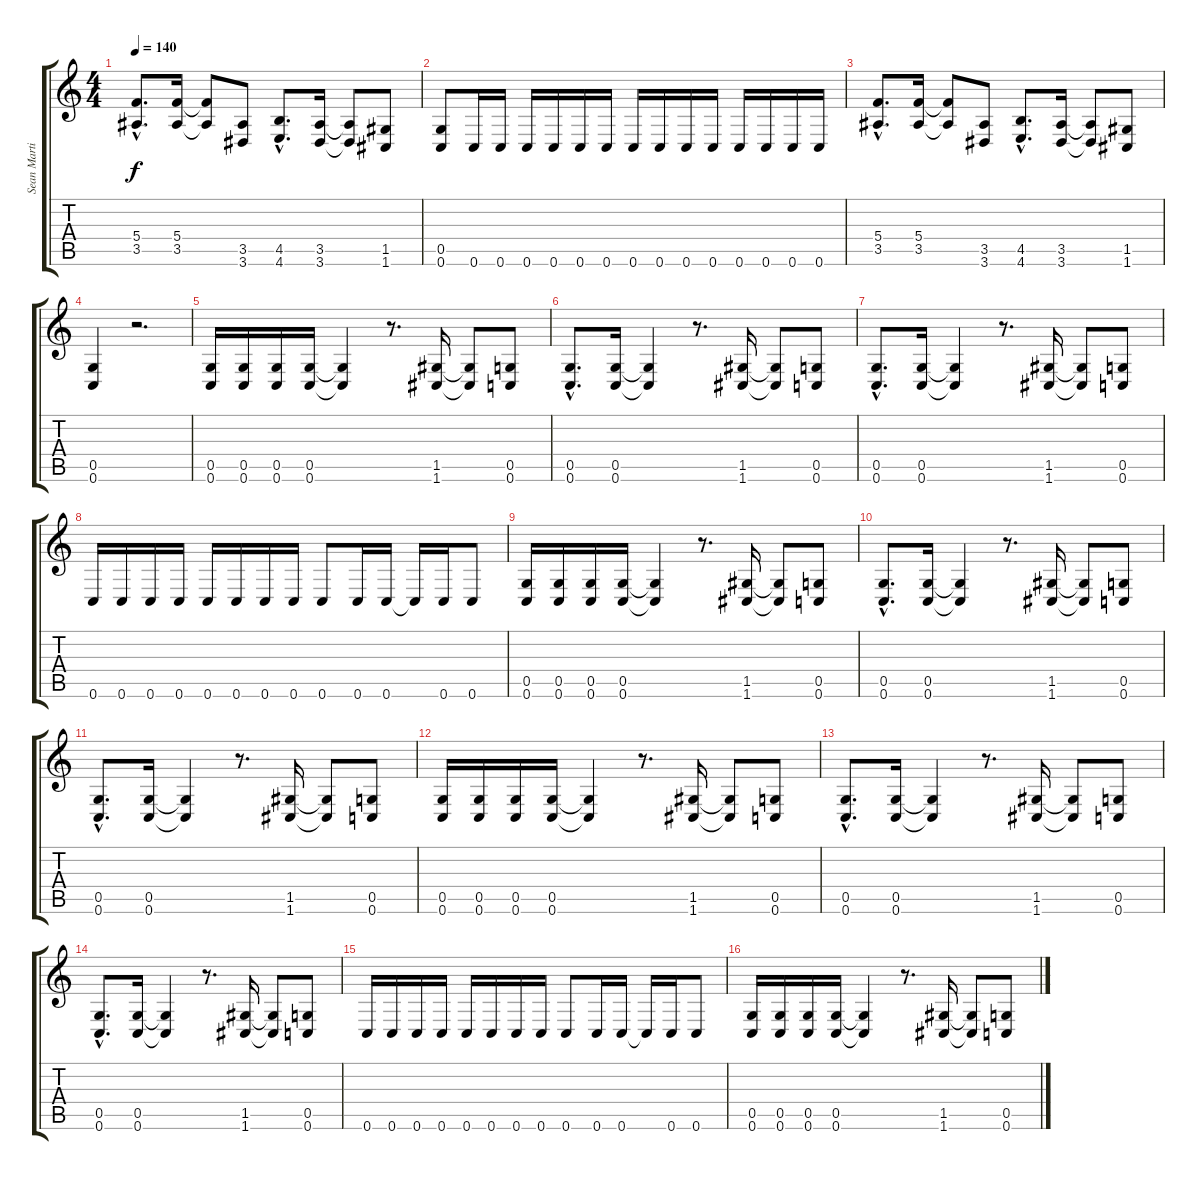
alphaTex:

\track ("Sean Martin" "Sean Marti") {instrument distortionguitar}
\staff {score tabs}
\tuning (D4 A3 F3 C3 G2 C2) {hide}
\ts (4 4)
\tempo 140
\clef g2
\ks c
(5.4{hac} 3.5{hac}).8{d dy f} (5.4 3.5).16 (5.4{t} 3.5{t}).8 (3.5 3.6).8 (4.5{hac} 4.6{hac}).8{d} (3.5 3.6).16 (3.5{t} 3.6{t}).8 (1.5 1.6).8 |
(0.5 0.6).8 0.6.16 0.6.16 0.6.16 0.6.16 0.6.16 0.6.16 0.6.16 0.6.16 0.6.16 0.6.16 0.6.16 0.6.16 0.6.16 0.6.16 |
(5.4{hac} 3.5{hac}).8{d} (5.4 3.5).16 (5.4{t} 3.5{t}).8 (3.5 3.6).8 (4.5{hac} 4.6{hac}).8{d} (3.5 3.6).16 (3.5{t} 3.6{t}).8 (1.5 1.6).8 |
(0.5 0.6).4 r.2{d} |
(0.5 0.6).16 (0.5 0.6).16 (0.5 0.6).16 (0.5 0.6).16 (0.5{t} 0.6{t}).4 r.8{d} (1.5 1.6).16 (1.5{t} 1.6{t}).8 (0.5 0.6).8 |
(0.5{hac} 0.6{hac}).8{d} (0.5 0.6).16 (0.5{t} 0.6{t}).4 r.8{d} (1.5 1.6).16 (1.5{t} 1.6{t}).8 (0.5 0.6).8 |
(0.5{hac} 0.6{hac}).8{d} (0.5 0.6).16 (0.5{t} 0.6{t}).4 r.8{d} (1.5 1.6).16 (1.5{t} 1.6{t}).8 (0.5 0.6).8 |
0.6.16 0.6.16 0.6.16 0.6.16 0.6.16 0.6.16 0.6.16 0.6.16 0.6.8 0.6.16 0.6.16 0.6{t}.16 0.6.16 0.6.8 |
(0.5 0.6).16 (0.5 0.6).16 (0.5 0.6).16 (0.5 0.6).16 (0.5{t} 0.6{t}).4 r.8{d} (1.5 1.6).16 (1.5{t} 1.6{t}).8 (0.5 0.6).8 |
(0.5{hac} 0.6{hac}).8{d} (0.5 0.6).16 (0.5{t} 0.6{t}).4 r.8{d} (1.5 1.6).16 (1.5{t} 1.6{t}).8 (0.5 0.6).8 |
(0.5{hac} 0.6{hac}).8{d} (0.5 0.6).16 (0.5{t} 0.6{t}).4 r.8{d} (1.5 1.6).16 (1.5{t} 1.6{t}).8 (0.5 0.6).8 |
(0.5 0.6).16 (0.5 0.6).16 (0.5 0.6).16 (0.5 0.6).16 (0.5{t} 0.6{t}).4 r.8{d} (1.5 1.6).16 (1.5{t} 1.6{t}).8 (0.5 0.6).8 |
(0.5{hac} 0.6{hac}).8{d} (0.5 0.6).16 (0.5{t} 0.6{t}).4 r.8{d} (1.5 1.6).16 (1.5{t} 1.6{t}).8 (0.5 0.6).8 |
(0.5{hac} 0.6{hac}).8{d} (0.5 0.6).16 (0.5{t} 0.6{t}).4 r.8{d} (1.5 1.6).16 (1.5{t} 1.6{t}).8 (0.5 0.6).8 |
0.6.16 0.6.16 0.6.16 0.6.16 0.6.16 0.6.16 0.6.16 0.6.16 0.6.8 0.6.16 0.6.16 0.6{t}.16 0.6.16 0.6.8 |
(0.5 0.6).16 (0.5 0.6).16 (0.5 0.6).16 (0.5 0.6).16 (0.5{t} 0.6{t}).4 r.8{d} (1.5 1.6).16 (1.5{t} 1.6{t}).8 (0.5 0.6).8
